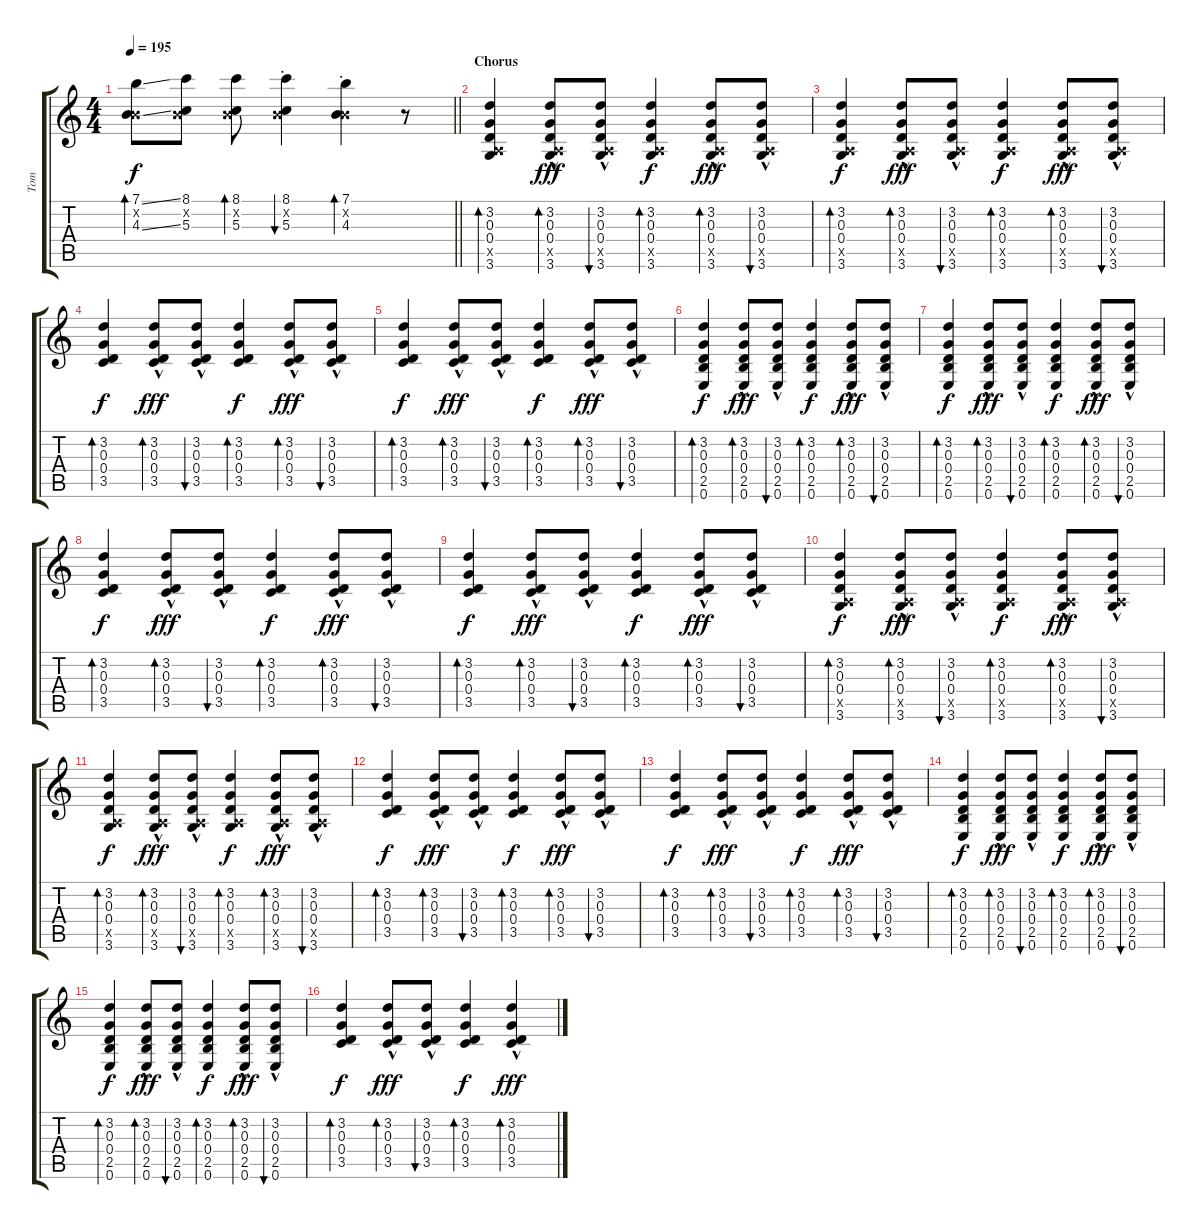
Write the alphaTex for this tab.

\track ("Tom" "Tom") {instrument acousticguitarsteel}
\staff {score tabs}
\tuning (E4 B3 G3 D3 A2 E2) {hide}
\ts (4 4)
\tempo 195
\clef g2
\barLineRight lightlight
\ks c
(7.1{ss} 0.2{x} 4.3{ss}).8{bd 60 dy f volume 8} (8.1 0.2{x} 5.3).8 (8.1 0.2{x} 5.3).8{bd 60} (8.1{st} 0.2{x} 5.3{st}).4{bu 60} (7.1{st} 0.2{x} 4.3{st}).4{bd 60} r.8{volume 11} |
\section ("" "Chorus")
(3.2 0.3 0.4 0.5{x} 3.6).4{bd 120 volume 8 balance 8} (3.2{hac} 0.3{hac} 0.4 0.5{x} 3.6).8{bd 120 dy fff} (3.2{hac} 0.3{hac} 0.4 0.5{x} 3.6).8{bu 120} (3.2 0.3 0.4 0.5{x} 3.6).4{bd 120 dy f} (3.2{hac} 0.3{hac} 0.4 0.5{x} 3.6).8{bd 120 dy fff} (3.2{hac} 0.3{hac} 0.4 0.5{x} 3.6).8{bu 120} |
(3.2 0.3 0.4 0.5{x} 3.6).4{bd 120 dy f} (3.2{hac} 0.3{hac} 0.4 0.5{x} 3.6).8{bd 120 dy fff} (3.2{hac} 0.3{hac} 0.4 0.5{x} 3.6).8{bu 120} (3.2 0.3 0.4 0.5{x} 3.6).4{bd 120 dy f} (3.2{hac} 0.3{hac} 0.4 0.5{x} 3.6).8{bd 120 dy fff} (3.2{hac} 0.3{hac} 0.4 0.5{x} 3.6).8{bu 120} |
(3.2 0.3 0.4 3.5).4{bd 120 dy f} (3.2{hac} 0.3{hac} 0.4 3.5).8{bd 120 dy fff} (3.2{hac} 0.3{hac} 0.4 3.5).8{bu 120} (3.2 0.3 0.4 3.5).4{bd 120 dy f} (3.2{hac} 0.3{hac} 0.4 3.5).8{bd 120 dy fff} (3.2{hac} 0.3{hac} 0.4 3.5).8{bu 120} |
(3.2 0.3 0.4 3.5).4{bd 120 dy f} (3.2{hac} 0.3{hac} 0.4 3.5).8{bd 120 dy fff} (3.2{hac} 0.3{hac} 0.4 3.5).8{bu 120} (3.2 0.3 0.4 3.5).4{bd 120 dy f} (3.2{hac} 0.3{hac} 0.4 3.5).8{bd 120 dy fff} (3.2{hac} 0.3{hac} 0.4 3.5).8{bu 120} |
(3.2 0.3 0.4 2.5 0.6).4{bd 120 dy f} (3.2{hac} 0.3{hac} 0.4 2.5 0.6).8{bd 120 dy fff} (3.2{hac} 0.3{hac} 0.4 2.5 0.6).8{bu 120} (3.2 0.3 0.4 2.5 0.6).4{bd 120 dy f} (3.2{hac} 0.3{hac} 0.4 2.5 0.6).8{bd 120 dy fff} (3.2{hac} 0.3{hac} 0.4 2.5 0.6).8{bu 120} |
(3.2 0.3 0.4 2.5 0.6).4{bd 120 dy f} (3.2{hac} 0.3{hac} 0.4 2.5 0.6).8{bd 120 dy fff} (3.2{hac} 0.3{hac} 0.4 2.5 0.6).8{bu 120} (3.2 0.3 0.4 2.5 0.6).4{bd 120 dy f} (3.2{hac} 0.3{hac} 0.4 2.5 0.6).8{bd 120 dy fff} (3.2{hac} 0.3{hac} 0.4 2.5 0.6).8{bu 120} |
(3.2 0.3 0.4 3.5).4{bd 120 dy f} (3.2{hac} 0.3{hac} 0.4 3.5).8{bd 120 dy fff} (3.2{hac} 0.3{hac} 0.4 3.5).8{bu 120} (3.2 0.3 0.4 3.5).4{bd 120 dy f} (3.2{hac} 0.3{hac} 0.4 3.5).8{bd 120 dy fff} (3.2{hac} 0.3{hac} 0.4 3.5).8{bu 120} |
(3.2 0.3 0.4 3.5).4{bd 120 dy f} (3.2{hac} 0.3{hac} 0.4 3.5).8{bd 120 dy fff} (3.2{hac} 0.3{hac} 0.4 3.5).8{bu 120} (3.2 0.3 0.4 3.5).4{bd 120 dy f} (3.2{hac} 0.3{hac} 0.4 3.5).8{bd 120 dy fff} (3.2{hac} 0.3{hac} 0.4 3.5).8{bu 120} |
(3.2 0.3 0.4 0.5{x} 3.6).4{bd 120 dy f} (3.2{hac} 0.3{hac} 0.4 0.5{x} 3.6).8{bd 120 dy fff} (3.2{hac} 0.3{hac} 0.4 0.5{x} 3.6).8{bu 120} (3.2 0.3 0.4 0.5{x} 3.6).4{bd 120 dy f} (3.2{hac} 0.3{hac} 0.4 0.5{x} 3.6).8{bd 120 dy fff} (3.2{hac} 0.3{hac} 0.4 0.5{x} 3.6).8{bu 120} |
(3.2 0.3 0.4 0.5{x} 3.6).4{bd 120 dy f} (3.2{hac} 0.3{hac} 0.4 0.5{x} 3.6).8{bd 120 dy fff} (3.2{hac} 0.3{hac} 0.4 0.5{x} 3.6).8{bu 120} (3.2 0.3 0.4 0.5{x} 3.6).4{bd 120 dy f} (3.2{hac} 0.3{hac} 0.4 0.5{x} 3.6).8{bd 120 dy fff} (3.2{hac} 0.3{hac} 0.4 0.5{x} 3.6).8{bu 120} |
(3.2 0.3 0.4 3.5).4{bd 120 dy f} (3.2{hac} 0.3{hac} 0.4 3.5).8{bd 120 dy fff} (3.2{hac} 0.3{hac} 0.4 3.5).8{bu 120} (3.2 0.3 0.4 3.5).4{bd 120 dy f} (3.2{hac} 0.3{hac} 0.4 3.5).8{bd 120 dy fff} (3.2{hac} 0.3{hac} 0.4 3.5).8{bu 120} |
(3.2 0.3 0.4 3.5).4{bd 120 dy f} (3.2{hac} 0.3{hac} 0.4 3.5).8{bd 120 dy fff} (3.2{hac} 0.3{hac} 0.4 3.5).8{bu 120} (3.2 0.3 0.4 3.5).4{bd 120 dy f} (3.2{hac} 0.3{hac} 0.4 3.5).8{bd 120 dy fff} (3.2{hac} 0.3{hac} 0.4 3.5).8{bu 120} |
(3.2 0.3 0.4 2.5 0.6).4{bd 120 dy f} (3.2{hac} 0.3{hac} 0.4 2.5 0.6).8{bd 120 dy fff} (3.2{hac} 0.3{hac} 0.4 2.5 0.6).8{bu 120} (3.2 0.3 0.4 2.5 0.6).4{bd 120 dy f} (3.2{hac} 0.3{hac} 0.4 2.5 0.6).8{bd 120 dy fff} (3.2{hac} 0.3{hac} 0.4 2.5 0.6).8{bu 120} |
(3.2 0.3 0.4 2.5 0.6).4{bd 120 dy f} (3.2{hac} 0.3{hac} 0.4 2.5 0.6).8{bd 120 dy fff} (3.2{hac} 0.3{hac} 0.4 2.5 0.6).8{bu 120} (3.2 0.3 0.4 2.5 0.6).4{bd 120 dy f} (3.2{hac} 0.3{hac} 0.4 2.5 0.6).8{bd 120 dy fff} (3.2{hac} 0.3{hac} 0.4 2.5 0.6).8{bu 120} |
(3.2 0.3 0.4 3.5).4{bd 120 dy f} (3.2{hac} 0.3{hac} 0.4 3.5).8{bd 120 dy fff} (3.2{hac} 0.3{hac} 0.4 3.5).8{bu 120} (3.2 0.3 0.4 3.5).4{bd 120 dy f} (3.2{hac} 0.3{hac} 0.4 3.5).4{bd 120 dy fff}
